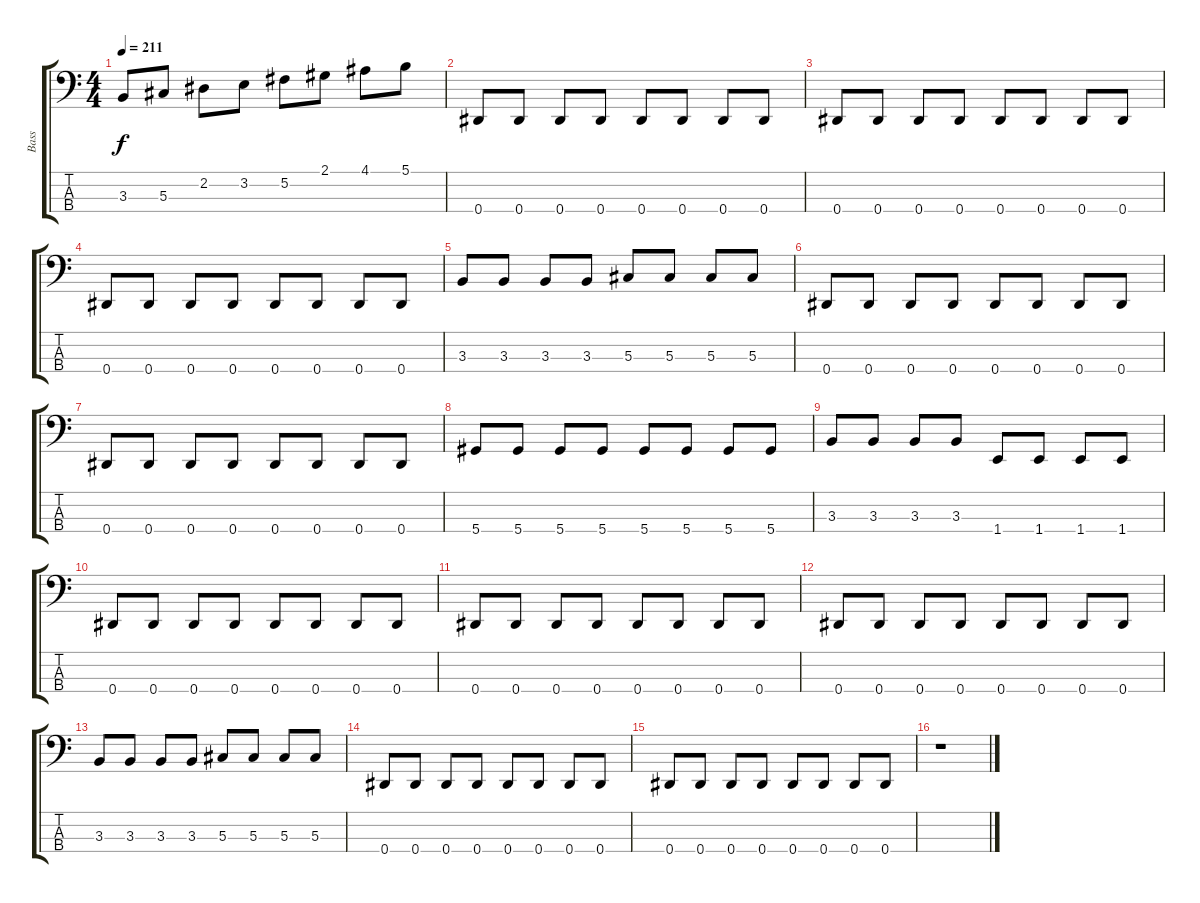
\track ("Bass" "Bass") {instrument electricbassfinger}
\staff {score tabs}
\tuning (Gb2 Db2 Ab1 Eb1) {hide}
\ts (4 4)
\tempo 211
\clef f4
\ks c
3.3.8{dy f} 5.3.8 2.2.8 3.2.8 5.2.8 2.1.8 4.1.8 5.1.8 |
0.4.8 0.4.8 0.4.8 0.4.8 0.4.8 0.4.8 0.4.8 0.4.8 |
0.4.8 0.4.8 0.4.8 0.4.8 0.4.8 0.4.8 0.4.8 0.4.8 |
0.4.8 0.4.8 0.4.8 0.4.8 0.4.8 0.4.8 0.4.8 0.4.8 |
3.3.8 3.3.8 3.3.8 3.3.8 5.3.8 5.3.8 5.3.8 5.3.8 |
0.4.8 0.4.8 0.4.8 0.4.8 0.4.8 0.4.8 0.4.8 0.4.8 |
0.4.8 0.4.8 0.4.8 0.4.8 0.4.8 0.4.8 0.4.8 0.4.8 |
5.4.8 5.4.8 5.4.8 5.4.8 5.4.8 5.4.8 5.4.8 5.4.8 |
3.3.8 3.3.8 3.3.8 3.3.8 1.4.8 1.4.8 1.4.8 1.4.8 |
0.4.8 0.4.8 0.4.8 0.4.8 0.4.8 0.4.8 0.4.8 0.4.8 |
0.4.8 0.4.8 0.4.8 0.4.8 0.4.8 0.4.8 0.4.8 0.4.8 |
0.4.8 0.4.8 0.4.8 0.4.8 0.4.8 0.4.8 0.4.8 0.4.8 |
3.3.8 3.3.8 3.3.8 3.3.8 5.3.8 5.3.8 5.3.8 5.3.8 |
0.4.8 0.4.8 0.4.8 0.4.8 0.4.8 0.4.8 0.4.8 0.4.8 |
0.4.8 0.4.8 0.4.8 0.4.8 0.4.8 0.4.8 0.4.8 0.4.8 |
r.1
